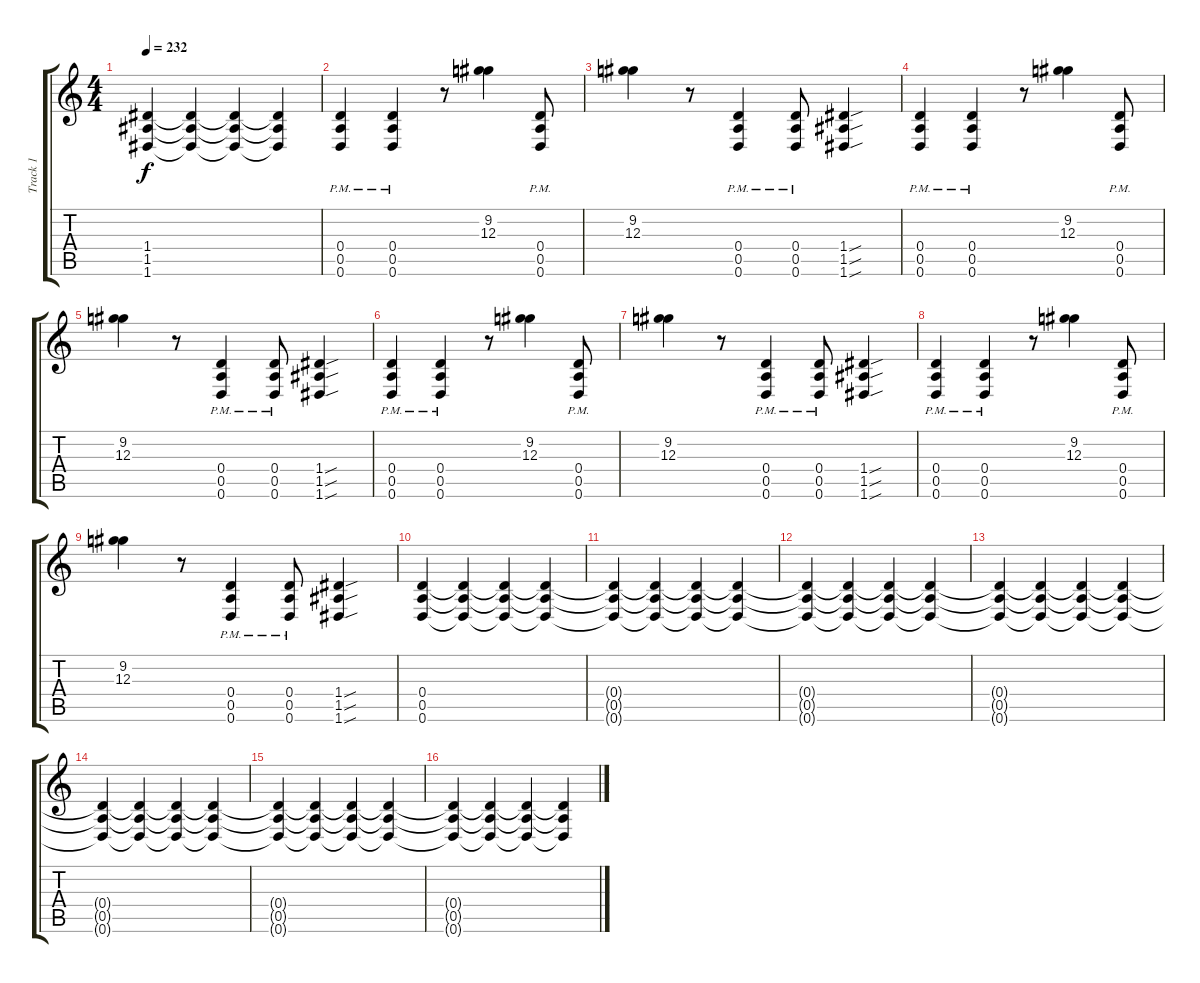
\track ("Track 1" "Track 1") {instrument distortionguitar}
\staff {score tabs}
\tuning (E4 B3 G3 D3 A2 D2) {hide}
\ts (4 4)
\tempo 232
\clef g2
\ks c
(1.4{t} 1.5{t} 1.6{t}).4{dy f} (1.4{t} 1.5{t} 1.6{t}).4 (1.4{t} 1.5{t} 1.6{t}).4 (1.4{t} 1.5{t} 1.6{t}).4 |
(0.4{pm} 0.5{pm} 0.6{pm}).4 (0.4{pm} 0.5{pm} 0.6{pm}).4 r.8 (9.2 12.3).4 (0.4{pm} 0.5{pm} 0.6{pm}).8 |
(9.2 12.3).4 r.8 (0.4{pm} 0.5{pm} 0.6{pm}).4 (0.4{pm} 0.5{pm} 0.6{pm}).8 (1.4{sou} 1.5{sou} 1.6{sou}).4 |
(0.4{pm} 0.5{pm} 0.6{pm}).4 (0.4{pm} 0.5{pm} 0.6{pm}).4 r.8 (9.2 12.3).4 (0.4{pm} 0.5{pm} 0.6{pm}).8 |
(9.2 12.3).4 r.8 (0.4{pm} 0.5{pm} 0.6{pm}).4 (0.4{pm} 0.5{pm} 0.6{pm}).8 (1.4{sou} 1.5{sou} 1.6{sou}).4 |
(0.4{pm} 0.5{pm} 0.6{pm}).4 (0.4{pm} 0.5{pm} 0.6{pm}).4 r.8 (9.2 12.3).4 (0.4{pm} 0.5{pm} 0.6{pm}).8 |
(9.2 12.3).4 r.8 (0.4{pm} 0.5{pm} 0.6{pm}).4 (0.4{pm} 0.5{pm} 0.6{pm}).8 (1.4{sou} 1.5{sou} 1.6{sou}).4 |
(0.4{pm} 0.5{pm} 0.6{pm}).4 (0.4{pm} 0.5{pm} 0.6{pm}).4 r.8 (9.2 12.3).4 (0.4{pm} 0.5{pm} 0.6{pm}).8 |
(9.2 12.3).4 r.8 (0.4{pm} 0.5{pm} 0.6{pm}).4 (0.4{pm} 0.5{pm} 0.6{pm}).8 (1.4{sou} 1.5{sou} 1.6{sou}).4 |
(0.4 0.5 0.6).4 (0.4{t} 0.5{t} 0.6{t}).4 (0.4{t} 0.5{t} 0.6{t}).4 (0.4{t} 0.5{t} 0.6{t}).4 |
(0.4{t} 0.5{t} 0.6{t}).4 (0.4{t} 0.5{t} 0.6{t}).4 (0.4{t} 0.5{t} 0.6{t}).4 (0.4{t} 0.5{t} 0.6{t}).4 |
(0.4{t} 0.5{t} 0.6{t}).4 (0.4{t} 0.5{t} 0.6{t}).4 (0.4{t} 0.5{t} 0.6{t}).4 (0.4{t} 0.5{t} 0.6{t}).4 |
(0.4{t} 0.5{t} 0.6{t}).4 (0.4{t} 0.5{t} 0.6{t}).4 (0.4{t} 0.5{t} 0.6{t}).4 (0.4{t} 0.5{t} 0.6{t}).4 |
(0.4{t} 0.5{t} 0.6{t}).4 (0.4{t} 0.5{t} 0.6{t}).4 (0.4{t} 0.5{t} 0.6{t}).4 (0.4{t} 0.5{t} 0.6{t}).4 |
(0.4{t} 0.5{t} 0.6{t}).4 (0.4{t} 0.5{t} 0.6{t}).4 (0.4{t} 0.5{t} 0.6{t}).4 (0.4{t} 0.5{t} 0.6{t}).4 |
(0.4{t} 0.5{t} 0.6{t}).4 (0.4{t} 0.5{t} 0.6{t}).4 (0.4{t} 0.5{t} 0.6{t}).4 (0.4{t} 0.5{t} 0.6{t}).4
